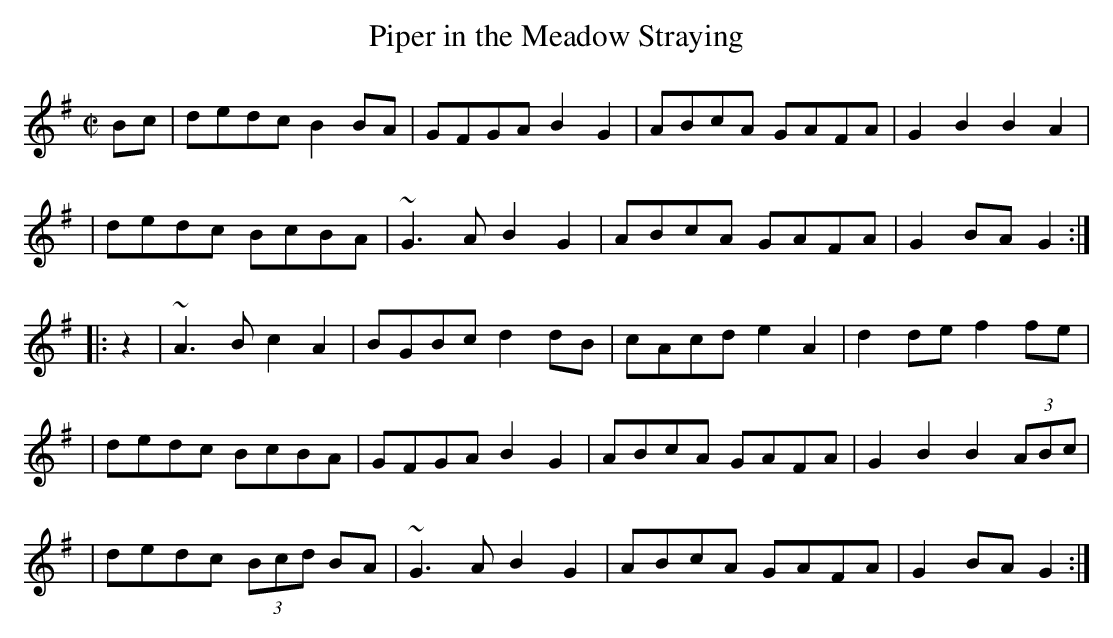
X:1
T:Piper in the Meadow Straying
M:C|
K:G
Bc | dedc B2BA | GFGA B2G2 | ABcA GAFA | G2B2 B2A2 |
| dedc BcBA | ~G3A B2G2 | ABcA GAFA | G2BA G2 :|
|: z2 | ~A3B c2A2 | BGBc d2dB | cAcd e2A2 | d2de f2fe |
| dedc BcBA | GFGA B2G2 | ABcA GAFA | G2B2 B2 (3ABc |
| dedc (3Bcd BA | ~G3A B2G2 | ABcA GAFA | G2BA G2 :|
